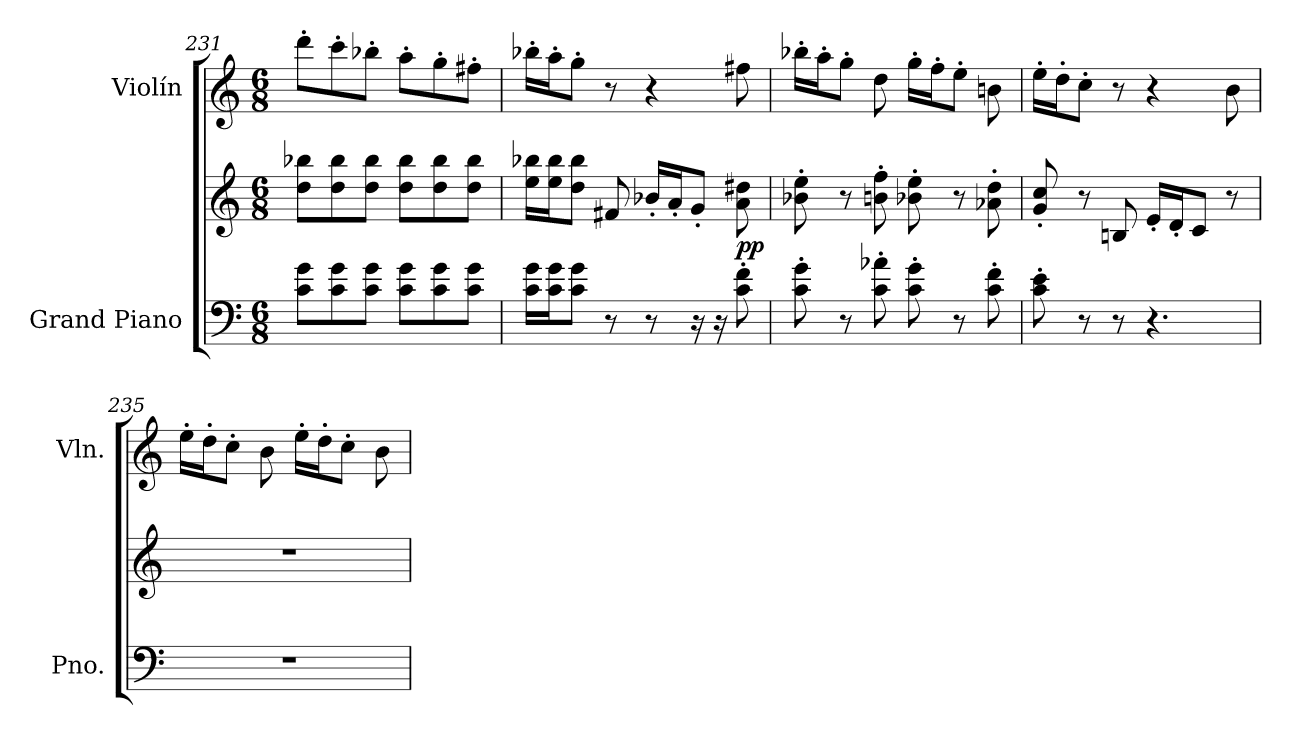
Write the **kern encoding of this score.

**kern	**kern	**dynam	**kern
*part2	*part2	*part2	*part1
*staff3	*staff2	*staff2/3	*staff1
*I"Grand Piano	*	*	*I"Violín
*I'Pno.	*	*	*I'Vln.
*clefF4	*clefG2	*	*clefG2
*k[]	*k[]	*	*k[]
*M6/8	*M6/8	*	*M6/8
=231	=231	=231	=231
8c\ 8g\L	8dd\ 8bb-X\L	.	8ddd'\L
8c\ 8g\	8dd\ 8bb-\	.	8ccc'\
8c\ 8g\J	8dd\ 8bb-\J	.	8bb-X'\J
8c\ 8g\L	8dd\ 8bb-\L	.	8aa'\L
8c\ 8g\	8dd\ 8bb-\	.	8gg'\
8c\ 8g\J	8dd\ 8bb-\J	.	8ff#X'\J
=232	=232	=232	=232
16c\ 16g\LL	16ee\ 16bb-X\LL	.	16bb-X'\LL
16c\ 16g\J	16ee\ 16bb-\J	.	16aa'\J
8c\ 8g\J	8dd\ 8bb-\J	.	8gg'\J
8r	8f#X/	.	8r
8r	16b-X'/LL	.	4r
.	16a'/J	.	.
16r	8g'/J	.	.
16r	.	.	.
!	!	!LO:DY:b	!
8c\' 8f\'	8a\ 8dd#X\	pp	8ff#X\
!!LO:LB:g=z
=233	=233	=233	=233
8c\' 8g\'	8b-X\' 8ee\'	.	16bb-X'\LL
.	.	.	16aa'\J
8r	8r	.	8gg'\J
8c\' 8a-X\'	8bn\' 8ff\'	.	8dd\
8c\' 8g\'	8b-X\' 8ee\'	.	16gg'\LL
.	.	.	16ff'\J
8r	8r	.	8ee'\J
8c\' 8f\'	8a-X\' 8dd\'	.	8bn\
=234	=234	=234	=234
8c\' 8e\'	8g/' 8cc/'	.	16ee'\LL
.	.	.	16dd'\J
8r	8r	.	8cc'\J
8r	8Bn/	.	8r
4.r	16e'/LL	.	4r
.	16d'/J	.	.
.	8c/J	.	.
.	8r	.	8b\
=235	=235	=235	=235
2.r	2.r	.	16ee'\LL
.	.	.	16dd'\J
.	.	.	8cc'\J
.	.	.	8b\
.	.	.	16ee'\LL
.	.	.	16dd'\J
.	.	.	8cc'\J
.	.	.	8b\
=	=	=	=
*-	*-	*-	*-
